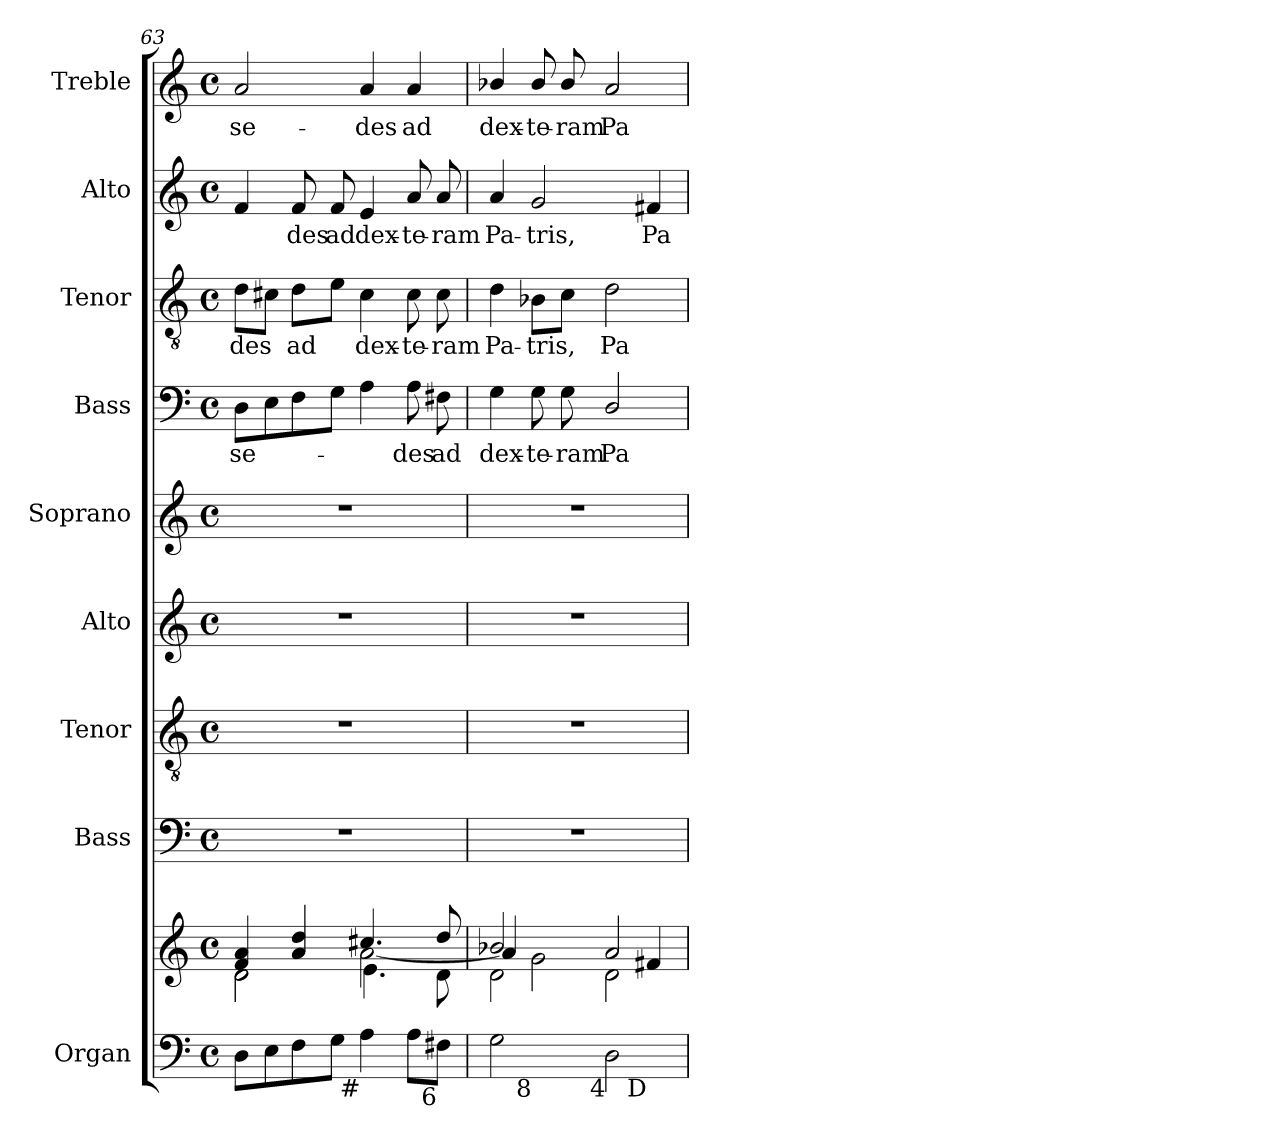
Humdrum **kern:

**kern	**kern	**kern	**kern	**kern	**kern	**kern	**text	**kern	**text	**kern	**text	**kern	**text
*part9	*part9	*part8	*part7	*part6	*part5	*part4	*part4	*part3	*part3	*part2	*part2	*part1	*part1
*staff10	*staff9	*staff8	*staff7	*staff6	*staff5	*staff4	*staff4	*staff3	*staff3	*staff2	*staff2	*staff1	*staff1
*I"Organ	*	*I"Bass	*I"Tenor	*I"Alto	*I"Soprano	*I"Bass	*	*I"Tenor	*	*I"Alto	*	*I"Treble	*
*I'Org.	*	*I'B.	*I'T.	*I'A.	*I'S.	*I'B.	*	*I'T.	*	*I'A.	*	*I'Tr.	*
!!LO:PB:g=z
*clefF4	*clefG2	*clefF4	*clefGv2	*clefG2	*clefG2	*clefF4	*	*clefGv2	*	*clefG2	*	*clefG2	*
*	*	*	*ITrd7c12	*	*	*	*	*ITrd7c12	*	*	*	*	*
*k[]	*k[]	*k[]	*k[]	*k[]	*k[]	*k[]	*	*k[]	*	*k[]	*	*k[]	*
*C:	*C:	*C:	*C:	*C:	*C:	*C:	*	*C:	*	*C:	*	*C:	*
*M4/4	*M4/4	*M4/4	*M4/4	*M4/4	*M4/4	*M4/4	*	*M4/4	*	*M4/4	*	*M4/4	*
*met(c)	*met(c)	*met(c)	*met(c)	*met(c)	*met(c)	*met(c)	*	*met(c)	*	*met(c)	*	*met(c)	*
=63	=63	=63	=63	=63	=63	=63	=63	=63	=63	=63	=63	=63	=63
*	*^	*	*	*	*	*	*	*	*	*	*	*	*
*	*	*^	*	*	*	*	*	*	*	*	*	*	*	*
!	!	!	!	!	!	!	!	!	!LO:LY:b:color=#000000	!	!	!	!	!	!
!	!	!	!	!	!	!	!	!	!	!	!LO:LY:b:color=#000000	!	!	!	!
!	!	!	!	!	!	!	!	!	!	!	!	!	!	!	!LO:LY:b:color=#000000
8Di\L	4fi/ 4ai	2di\	2di\	1r	1r	1r	1r	8Di\L	se-	8Di\L	-des	4fi/	.	2ai/	se-
8Ei\	.	.	.	.	.	.	.	8Ei\	.	8C#Xi\J	.	.	.	.	.
!	!	!	!	!	!	!	!	!	!	!	!LO:LY:b:color=#000000	!	!	!	!
!	!	!	!	!	!	!	!	!	!	!	!	!	!LO:LY:b:color=#000000	!	!
8Fi\	4ai/ 4ddi	.	.	.	.	.	.	8Fi\	.	8Di\L	ad	8fi/	-des	.	.
!	!	!	!	!	!	!	!	!	!	!	!	!	!LO:LY:b:color=#000000	!	!
8Gi\J	.	.	.	.	.	.	.	8Gi\J	.	8Ei\J	.	8fi/	ad	.	.
!	!	!	!	!	!	!	!	!	!	!	!LO:LY:b:color=#000000	!	!	!	!
!	!	!	!	!	!	!	!	!	!	!	!	!	!LO:LY:b:color=#000000	!	!
!LO:TX:b:rj:t=#	!	!	!	!	!	!	!	!	!	!	!	!	!	!	!
!	!	!	!	!	!	!	!	!	!	!	!	!	!	!	!LO:LY:b:color=#000000
4Ai\	4.cc#Xi/	[2ai\	4.ei\	.	.	.	.	4Ai\	.	4C#i\	dex-	4ei/	dex-	4ai/	-des
!	!	!	!	!	!	!	!	!	!LO:LY:b:color=#000000	!	!	!	!	!	!
!	!	!	!	!	!	!	!	!	!	!	!LO:LY:b:color=#000000	!	!	!	!
!	!	!	!	!	!	!	!	!	!	!	!	!	!LO:LY:b:color=#000000	!	!
!	!	!	!	!	!	!	!	!	!	!	!	!	!	!	!LO:LY:b:color=#000000
8Ai\L	.	.	.	.	.	.	.	8Ai\	-des	8C#i\	-te-	8ai/	-te-	4ai/	ad
!	!	!	!	!	!	!	!	!	!LO:LY:b:color=#000000	!	!	!	!	!	!
!	!	!	!	!	!	!	!	!	!	!	!LO:LY:b:color=#000000	!	!	!	!
!LO:TX:b:rj:t=6	!	!	!	!	!	!	!	!	!	!	!	!	!	!	!
!	!	!	!	!	!	!	!	!	!	!	!	!	!LO:LY:b:color=#000000	!	!
8F#Xi\J	8ddi/	.	8di\	.	.	.	.	8F#Xi\	ad	8C#i\	-ram	8ai/	-ram	.	.
=64	=64	=64	=64	=64	=64	=64	=64	=64	=64	=64	=64	=64	=64	=64	=64
!	!	!	!	!	!	!	!	!	!LO:LY:b:color=#000000	!	!	!	!	!	!
!	!	!	!	!	!	!	!	!	!	!	!LO:LY:b:color=#000000	!	!	!	!
!	!	!	!	!	!	!	!	!	!	!	!	!	!LO:LY:b:color=#000000	!	!
!LO:TX:b:rj:t=9	!	!	!	!	!	!	!	!	!	!	!	!	!	!	!
!LO:TX:t=!	!	!	!	!	!	!	!	!	!	!	!	!	!	!	!
!	!	!	!	!	!	!	!	!	!	!	!	!	!	!	!LO:LY:b:color=#000000
*^	*	*	*	*	*	*	*	*	*	*	*	*	*	*	*
*	*^	*	*	*	*	*	*	*	*	*	*	*	*	*	*	*
2Gi\	4ryy	2.ryy	2b-Xi/	4ai/]	2di\	1r	1r	1r	1r	4Gi\	dex-	4Di\	Pa-	4ai/	Pa-	4b-Xi/	dex-
!	!	!	!	!	!	!	!	!	!	!	!LO:LY:b:color=#000000	!	!	!	!	!	!
!	!	!	!	!	!	!	!	!	!	!	!	!	!LO:LY:b:color=#000000	!	!	!	!
!	!	!	!	!	!	!	!	!	!	!	!	!	!	!	!LO:LY:b:color=#000000	!	!
!	!LO:TX:b:rj:t=8	!	!	!	!	!	!	!	!	!	!	!	!	!	!	!	!
!	!	!	!	!	!	!	!	!	!	!	!	!	!	!	!	!	!LO:LY:b:color=#000000
.	2.ryy	.	.	2gi\	.	.	.	.	.	8Gi\	-te-	8BB-Xi\L	-tris,	2gi/	-tris,	8b-i/	-te-
!	!	!	!	!	!	!	!	!	!	!	!LO:LY:b:color=#000000	!	!	!	!	!	!
!	!	!	!	!	!	!	!	!	!	!	!	!	!	!	!	!	!LO:LY:b:color=#000000
.	.	.	.	.	.	.	.	.	.	8Gi\	-ram	8Ci\J	.	.	.	8b-i/	-ram
!	!	!	!	!	!	!	!	!	!	!	!LO:LY:b:color=#000000	!	!	!	!	!	!
!	!	!	!	!	!	!	!	!	!	!	!	!	!LO:LY:b:color=#000000	!	!	!	!
!LO:TX:b:rj:t=4	!	!	!	!	!	!	!	!	!	!	!	!	!	!	!	!	!
!	!	!	!	!	!	!	!	!	!	!	!	!	!	!	!	!	!LO:LY:b:color=#000000
2Di\	.	.	2ai/	.	2di\	.	.	.	.	2Di/	Pa-	2Di\	Pa-	.	.	2ai/	Pa-
!	!	!LO:TX:b:rj:t=D	!	!	!	!	!	!	!	!	!	!	!	!	!	!	!
!	!	!	!	!	!	!	!	!	!	!	!	!	!	!	!LO:LY:b:color=#000000	!	!
.	.	4ryy	.	4f#Xi/	.	.	.	.	.	.	.	.	.	4f#Xi/	Pa-	.	.
*v	*v	*v	*	*	*	*	*	*	*	*	*	*	*	*	*	*	*
*	*v	*v	*v	*	*	*	*	*	*	*	*	*	*	*	*
=	=	=	=	=	=	=	=	=	=	=	=	=	=
*-	*-	*-	*-	*-	*-	*-	*-	*-	*-	*-	*-	*-	*-
